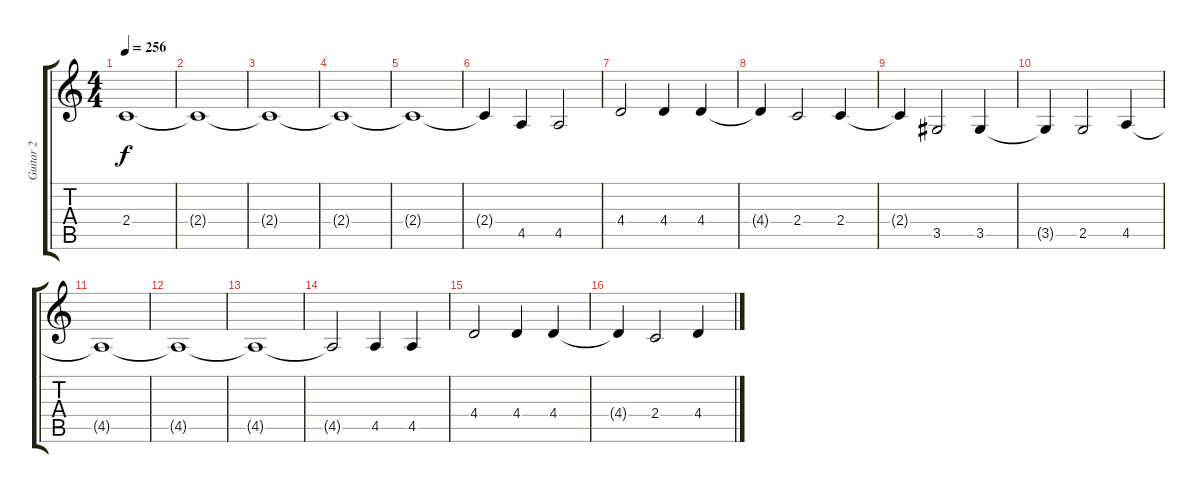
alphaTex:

\track ("Guitar 2" "Guitar 2") {instrument electricguitarclean}
\staff {score tabs}
\tuning (C4 G3 Eb3 Bb2 F2 C2) {hide}
\ts (4 4)
\tempo 256
\clef g2
\ks c
2.4{t}.1{dy f} |
2.4{t}.1 |
2.4{t}.1 |
2.4{t}.1 |
2.4{t}.1 |
2.4{t}.4 4.5.4 4.5.2 |
4.4.2 4.4.4 4.4.4 |
4.4{t}.4 2.4.2 2.4.4 |
2.4{t}.4 3.5.2 3.5.4 |
3.5{t}.4 2.5.2 4.5.4 |
4.5{t}.1 |
4.5{t}.1 |
4.5{t}.1 |
4.5{t}.2 4.5.4 4.5.4 |
4.4.2 4.4.4 4.4.4 |
4.4{t}.4 2.4.2 4.4.4
